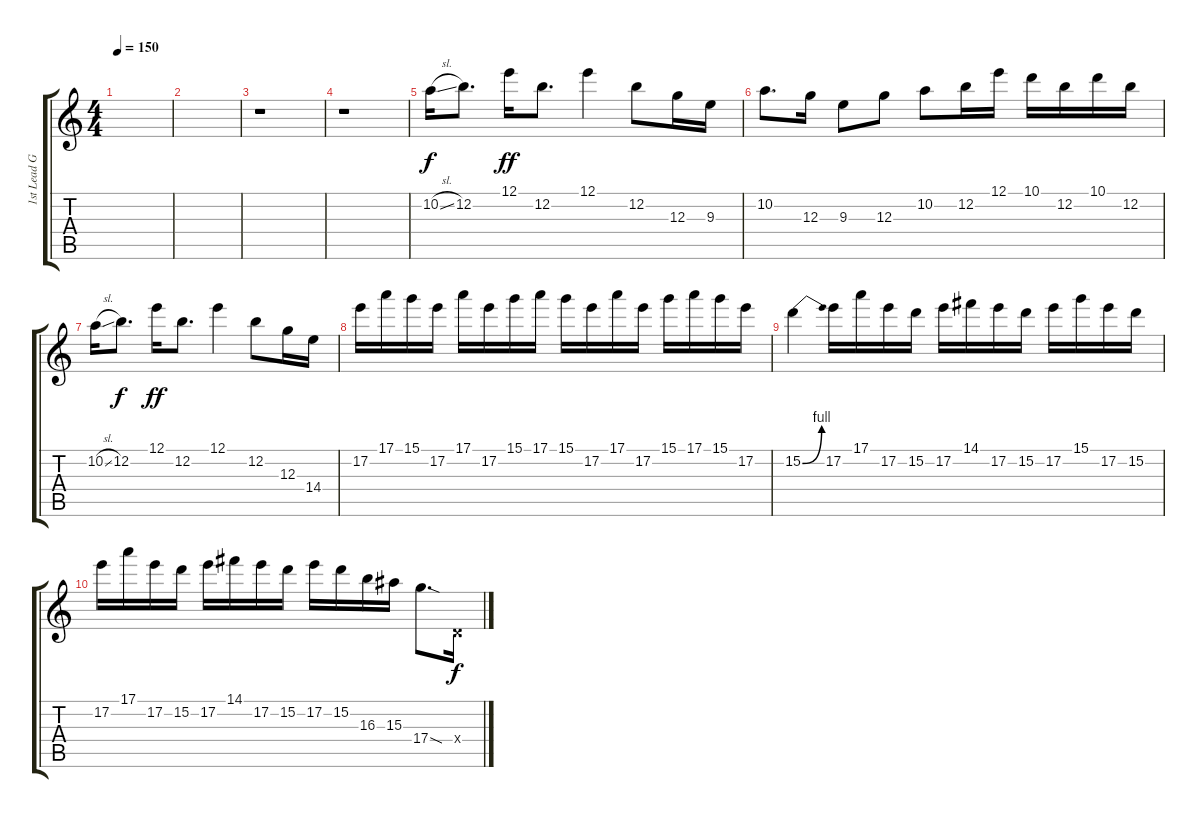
\track ("1st Lead Guitar" "1st Lead G") {instrument overdrivenguitar}
\staff {score tabs}
\tuning (E4 B3 G3 D3 A2 E2) {hide}
\ts (4 4)
\tempo 150
\clef g2
\ks c
|
|
r.1 |
r.1 |
10.2{sl}.16 12.2.8{d dy f} 12.1.16{dy ff} 12.2.8{d} 12.1.4 12.2.8 12.3.16 9.3.16 |
10.2.8{d} 12.3.16 9.3.8 12.3.8 10.2.8 12.2.16 12.1.16 10.1.16 12.2.16 10.1.16 12.2.16 |
10.2{sl}.16 12.2.8{d dy f} 12.1.16{dy ff} 12.2.8{d} 12.1.4 12.2.8 12.3.16 14.4.16 |
17.2.16 17.1.16 15.1.16 17.2.16 17.1.16 17.2.16 15.1.16 17.1.16 15.1.16 17.2.16 17.1.16 17.2.16 15.1.16 17.1.16 15.1.16 17.2.16 |
15.2{be (bend 0 0 60 4)}.4 17.2.16 17.1.16 17.2.16 15.2.16 17.2.16 14.1.16 17.2.16 15.2.16 17.2.16 15.1.16 17.2.16 15.2.16 |
17.2.16 17.1.16 17.2.16 15.2.16 17.2.16 14.1.16 17.2.16 15.2.16 17.2.16 15.2.16 16.3.16 15.3.16 17.4{sod}.8{d} 0.4{x}.16{dy f}
